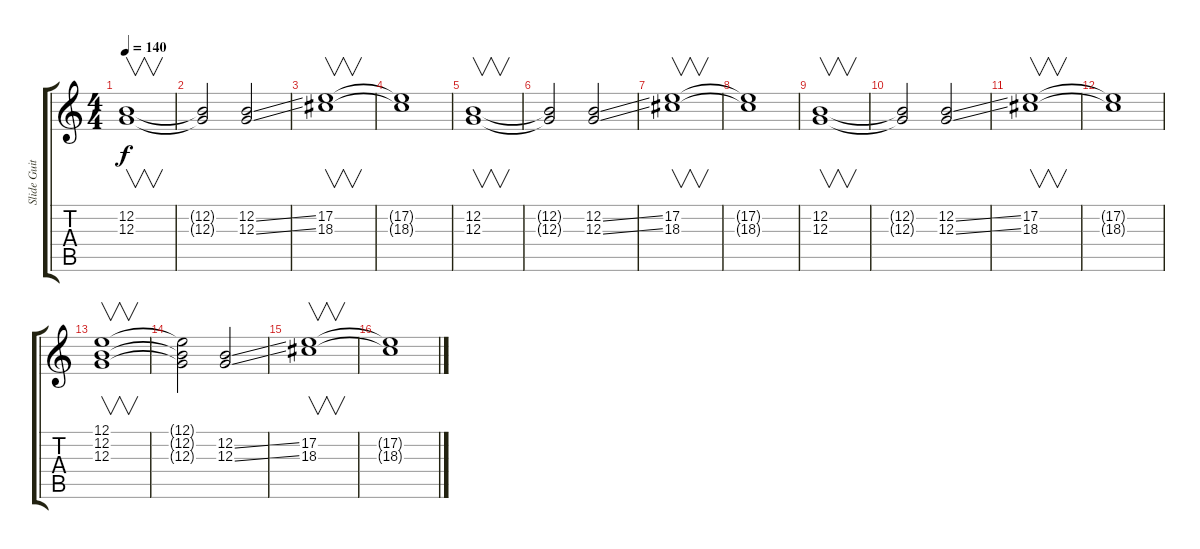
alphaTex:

\track ("Slide Guitar 1" "Slide Guit") {instrument fx4atmosphere}
\staff {score tabs}
\tuning (E4 B3 G3 D3 A2 E2) {hide}
\ts (4 4)
\tempo 140
\clef g2
\ks c
(12.2 12.3).1{v dy f} |
(12.2{t} 12.3{t}).2 (12.2{ss} 12.3{ss}).2 |
(17.2 18.3).1{v} |
(17.2{t} 18.3{t}).1 |
(12.2 12.3).1{v} |
(12.2{t} 12.3{t}).2 (12.2{ss} 12.3{ss}).2 |
(17.2 18.3).1{v} |
(17.2{t} 18.3{t}).1 |
(12.2 12.3).1{v} |
(12.2{t} 12.3{t}).2 (12.2{ss} 12.3{ss}).2 |
(17.2 18.3).1{v} |
(17.2{t} 18.3{t}).1 |
(12.1 12.2 12.3).1{v} |
(12.1{t} 12.2{t} 12.3{t}).2 (12.2{ss} 12.3{ss}).2 |
(17.2 18.3).1{v} |
(17.2{t} 18.3{t}).1
